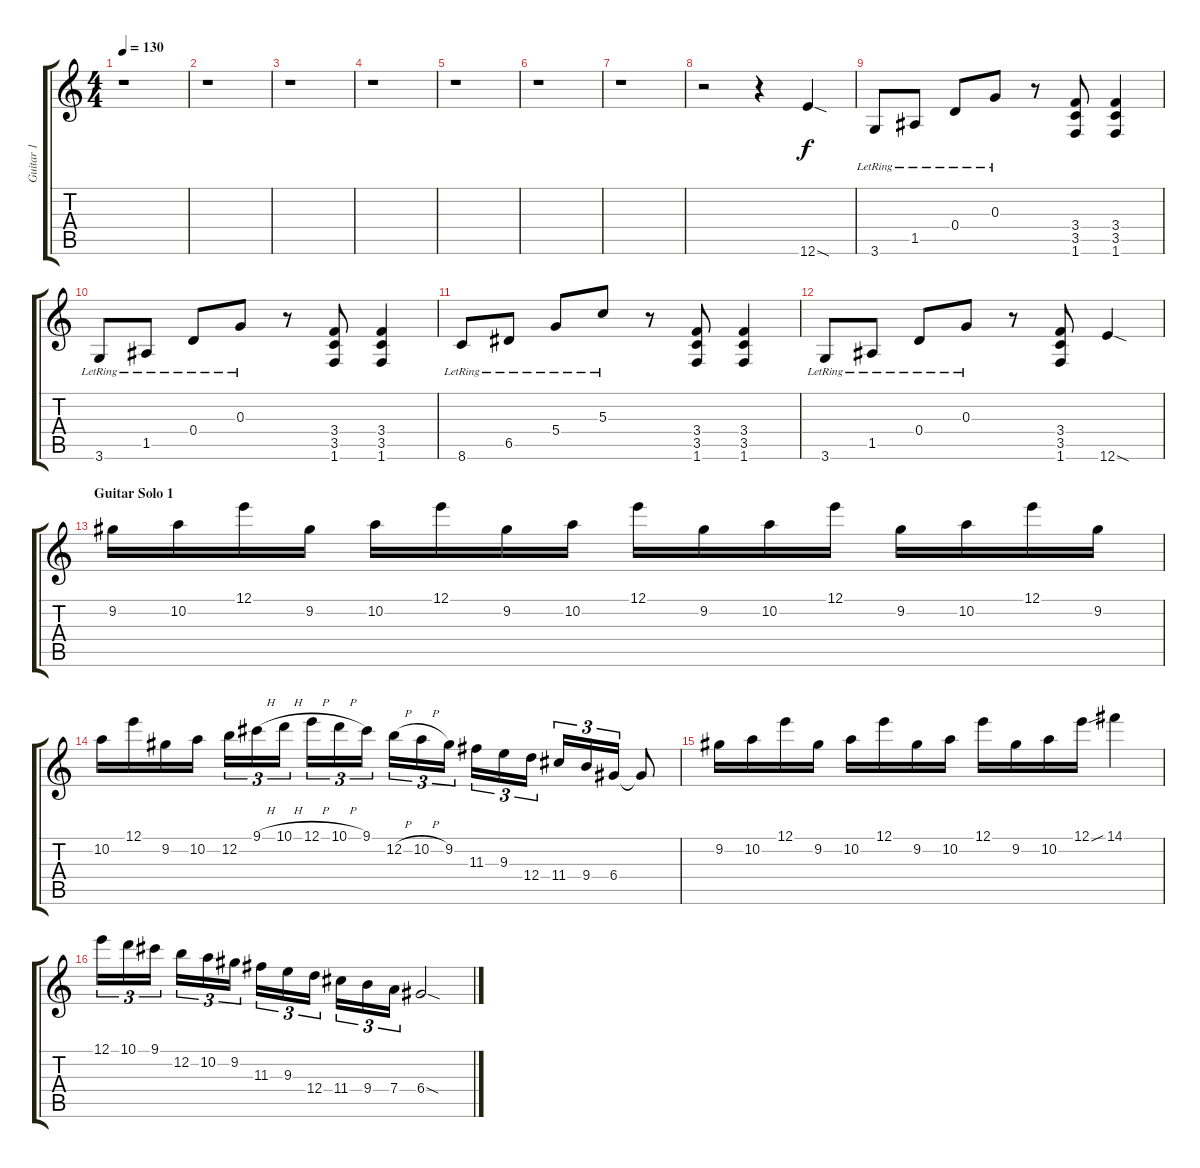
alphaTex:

\track ("Guitar 1" "Guitar 1") {instrument overdrivenguitar}
\staff {score tabs}
\tuning (E4 B3 G3 D3 A2 E2) {hide}
\ts (4 4)
\tempo 130
\clef g2
\ks c
r.1{dy f} |
r.1 |
r.1 |
r.1 |
r.1 |
r.1 |
r.1 |
r.2 r.4 12.6{sod}.4 |
3.6{lr}.8 1.5{lr}.8 0.4{lr}.8 0.3{lr}.8 r.8 (3.4 3.5 1.6).8 (3.4 3.5 1.6).4 |
3.6{lr}.8 1.5{lr}.8 0.4{lr}.8 0.3{lr}.8 r.8 (3.4 3.5 1.6).8 (3.4 3.5 1.6).4 |
8.6{lr}.8 6.5{lr}.8 5.4{lr}.8 5.3{lr}.8 r.8 (3.4 3.5 1.6).8 (3.4 3.5 1.6).4 |
3.6{lr}.8 1.5{lr}.8 0.4{lr}.8 0.3{lr}.8 r.8 (3.4 3.5 1.6).8 12.6{sod}.4 |
\section ("" "Guitar Solo 1")
9.2.16 10.2.16 12.1.16 9.2.16 10.2.16 12.1.16 9.2.16 10.2.16 12.1.16 9.2.16 10.2.16 12.1.16 9.2.16 10.2.16 12.1.16 9.2.16 |
10.2.16 12.1.16 9.2.16 10.2.16 12.2.16{tu (3 2)} 9.1{h}.16{tu (3 2)} 10.1{h}.16{tu (3 2)} 12.1{h}.16{tu (3 2)} 10.1{h}.16{tu (3 2)} 9.1.16{tu (3 2)} 12.2{h}.16{tu (3 2)} 10.2{h}.16{tu (3 2)} 9.2.16{tu (3 2)} 11.3.16{tu (3 2)} 9.3.16{tu (3 2)} 12.4.16{tu (3 2)} 11.4.16{tu (3 2)} 9.4.16{tu (3 2)} 6.4.16{tu (3 2)} 6.4{t}.8 |
9.2.16 10.2.16 12.1.16 9.2.16 10.2.16 12.1.16 9.2.16 10.2.16 12.1.16 9.2.16 10.2.16 12.1{sou}.16 14.1.4 |
12.1.16{tu (3 2)} 10.1.16{tu (3 2)} 9.1.16{tu (3 2)} 12.2.16{tu (3 2)} 10.2.16{tu (3 2)} 9.2.16{tu (3 2)} 11.3.16{tu (3 2)} 9.3.16{tu (3 2)} 12.4.16{tu (3 2)} 11.4.16{tu (3 2)} 9.4.16{tu (3 2)} 7.4.16{tu (3 2)} 6.4{sod}.2
